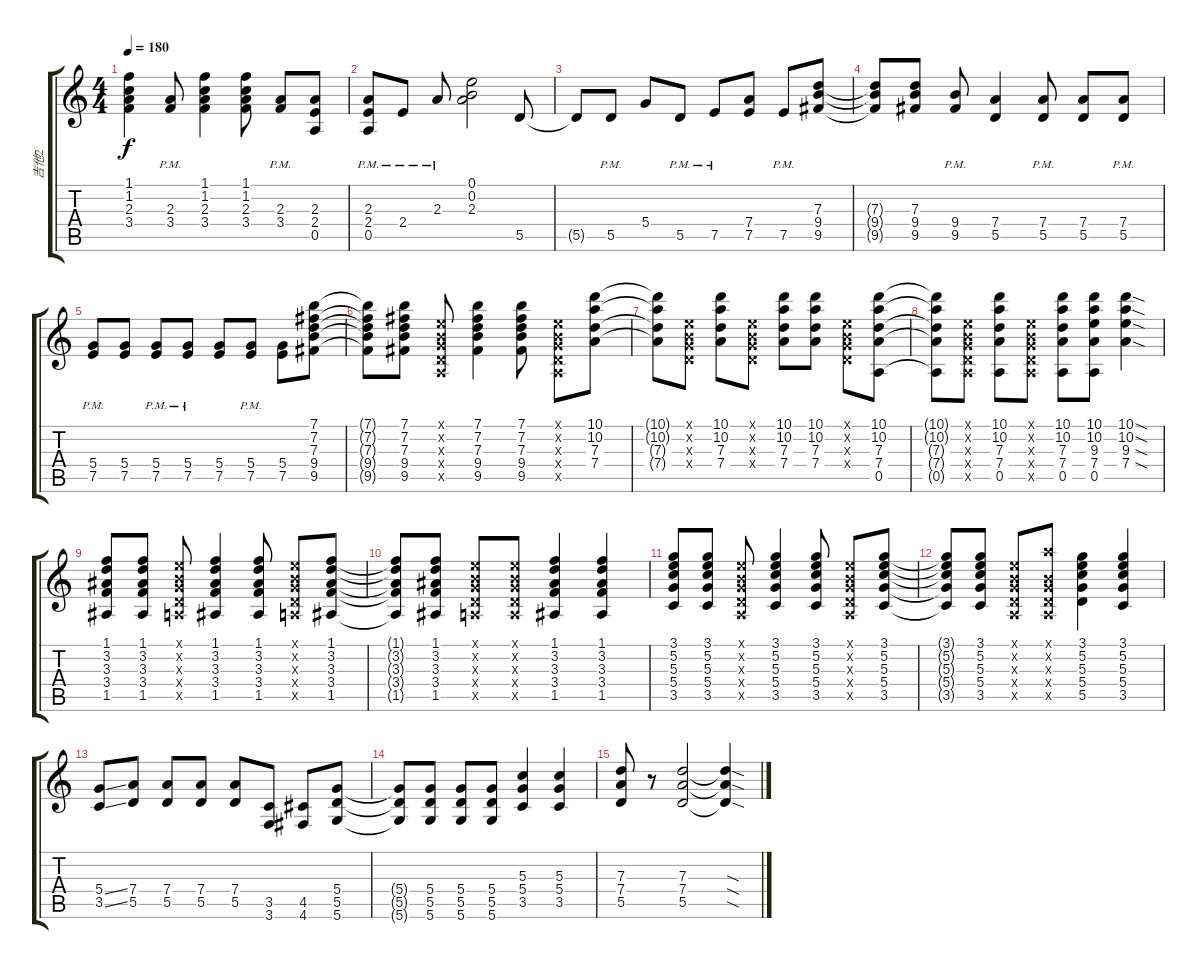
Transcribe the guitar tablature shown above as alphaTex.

\track ("吉他2" "吉他2") {instrument distortionguitar}
\staff {score tabs}
\tuning (E4 B3 G3 D3 A2 D2) {hide}
\ts (4 4)
\tempo 180
\clef g2
\ks c
(1.1 1.2 2.3 3.4).4{dy f} (2.3{pm} 3.4{pm}).8 (1.1 1.2 2.3 3.4).4 (1.1 1.2 2.3 3.4).8 (2.3{pm} 3.4{pm}).8 (2.3 2.4 0.5).8 |
(2.3{pm} 2.4{pm} 0.5{pm}).8 2.4{pm}.8 2.3{pm}.8 (0.1 0.2 2.3).2 5.5.8 |
5.5{t}.8 5.5{pm}.8 5.4.8 5.5{pm}.8 7.5{pm}.8 (7.4 7.5).8 7.5{pm}.8 (7.3 9.4 9.5).8 |
(7.3{t} 9.4{t} 9.5{t}).8 (7.3 9.4 9.5).8 (9.4{pm} 9.5{pm}).8 (7.4 5.5).4 (7.4{pm} 5.5{pm}).8 (7.4 5.5).8 (7.4{pm} 5.5{pm}).8 |
(5.4{pm} 7.5{pm}).8 (5.4 7.5).8 (5.4{pm} 7.5{pm}).8 (5.4{pm} 7.5{pm}).8 (5.4 7.5).8 (5.4{pm} 7.5{pm}).8 (5.4 7.5).8 (7.1 7.2 7.3 9.4 9.5).8 |
(7.1{t} 7.2{t} 7.3{t} 9.4{t} 9.5{t}).8 (7.1 7.2 7.3 9.4 9.5).8 (0.1{x} 0.2{x} 0.3{x} 0.4{x} 0.5{x}).8 (7.1 7.2 7.3 9.4 9.5).4 (7.1 7.2 7.3 9.4 9.5).8 (0.1{x} 0.2{x} 0.3{x} 0.4{x} 0.5{x}).8 (10.1 10.2 7.3 7.4).8 |
(10.1{t} 10.2{t} 7.3{t} 7.4{t}).8 (0.1{x} 0.2{x} 0.3{x} 0.4{x}).8 (10.1 10.2 7.3 7.4).8 (0.1{x} 0.2{x} 0.3{x} 0.4{x}).8 (10.1 10.2 7.3 7.4).8 (10.1 10.2 7.3 7.4).8 (0.1{x} 0.2{x} 0.3{x} 0.4{x}).8 (10.1 10.2 7.3 7.4 0.5).8 |
(10.1{t} 10.2{t} 7.3{t} 7.4{t} 0.5{t}).8 (0.1{x} 0.2{x} 0.3{x} 0.4{x} 0.5{x}).8 (10.1 10.2 7.3 7.4 0.5).8 (0.1{x} 0.2{x} 0.3{x} 0.4{x} 0.5{x}).8 (10.1 10.2 7.3 7.4 0.5).8 (10.1 10.2 9.3 7.4 0.5).8 (10.1{sod} 10.2{sod} 9.3{sod} 7.4{sod}).4 |
(1.1 3.2 3.3 3.4 1.5).8 (1.1 3.2 3.3 3.4 1.5).8 (0.1{x} 0.2{x} 0.3{x} 0.4{x} 0.5{x}).8 (1.1 3.2 3.3 3.4 1.5).4 (1.1 3.2 3.3 3.4 1.5).8 (0.1{x} 0.2{x} 0.3{x} 0.4{x} 0.5{x}).8 (1.1 3.2 3.3 3.4 1.5).8 |
(1.1{t} 3.2{t} 3.3{t} 3.4{t} 1.5{t}).8 (1.1 3.2 3.3 3.4 1.5).8 (0.1{x} 0.2{x} 0.3{x} 0.4{x} 0.5{x}).8 (0.1{x} 0.2{x} 0.3{x} 0.4{x} 0.5{x}).8 (1.1 3.2 3.3 3.4 1.5).4 (1.1 3.2 3.3 3.4 1.5).4 |
(3.1 5.2 5.3 5.4 3.5).8 (3.1 5.2 5.3 5.4 3.5).8 (0.1{x} 0.2{x} 0.3{x} 0.4{x} 0.5{x}).8 (3.1 5.2 5.3 5.4 3.5).4 (3.1 5.2 5.3 5.4 3.5).8 (0.1{x} 0.2{x} 0.3{x} 0.4{x} 0.5{x}).8 (3.1 5.2 5.3 5.4 3.5).8 |
(3.1{t} 5.2{t} 5.3{t} 5.4{t} 3.5{t}).8 (3.1 5.2 5.3 5.4 3.5).8 (0.1{x} 0.2{x} 0.3{x} 0.4{x} 0.5{x}).8 (5.1{x} 0.2{x} 0.3{x} 0.4{x} 0.5{x}).8 (3.1 5.2 5.3 5.4 5.5).4 (3.1 5.2 5.3 5.4 3.5).4 |
(5.4{ss} 3.5{ss}).8 (7.4 5.5).8 (7.4 5.5).8 (7.4 5.5).8 (7.4 5.5).8 (3.5 3.6).8 (4.5 4.6).8 (5.4 5.5 5.6).8 |
(5.4{t} 5.5{t} 5.6{t}).8 (5.4 5.5 5.6).8 (5.4 5.5 5.6).8 (5.4 5.5 5.6).8 (5.3 5.4 3.5).4 (5.3 5.4 3.5).4 |
(7.3 7.4 5.5).8 r.8 (7.3 7.4 5.5).2 (7.3{sod t} 7.4{sod t} 5.5{sod t}).4
